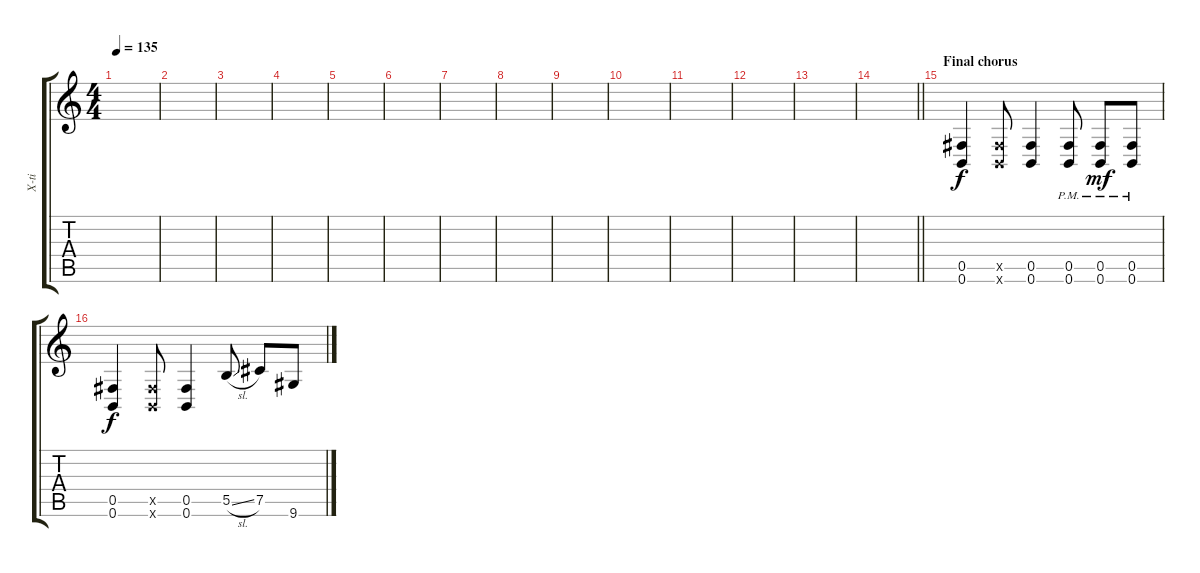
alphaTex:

\track ("X-ti" "X-ti") {instrument distortionguitar}
\staff {score tabs}
\tuning (Db4 Ab3 E3 B2 Gb2 B1) {hide}
\ts (4 4)
\tempo 135
\clef g2
\ks c
|
|
|
|
|
|
|
|
|
|
|
|
|
\barLineRight lightlight
|
\section ("" "Final chorus")
(0.5 0.6).4 (0.5{x} 0.6{x}).8 (0.5 0.6).4 (0.5{pm} 0.6{pm}).8 (0.5{pm} 0.6{pm}).8{dy mf} (0.5{pm} 0.6{pm}).8 |
(0.5 0.6).4{dy f} (0.5{x} 0.6{x}).8 (0.5 0.6).4 5.5{sl}.8 7.5.8 9.6.8
